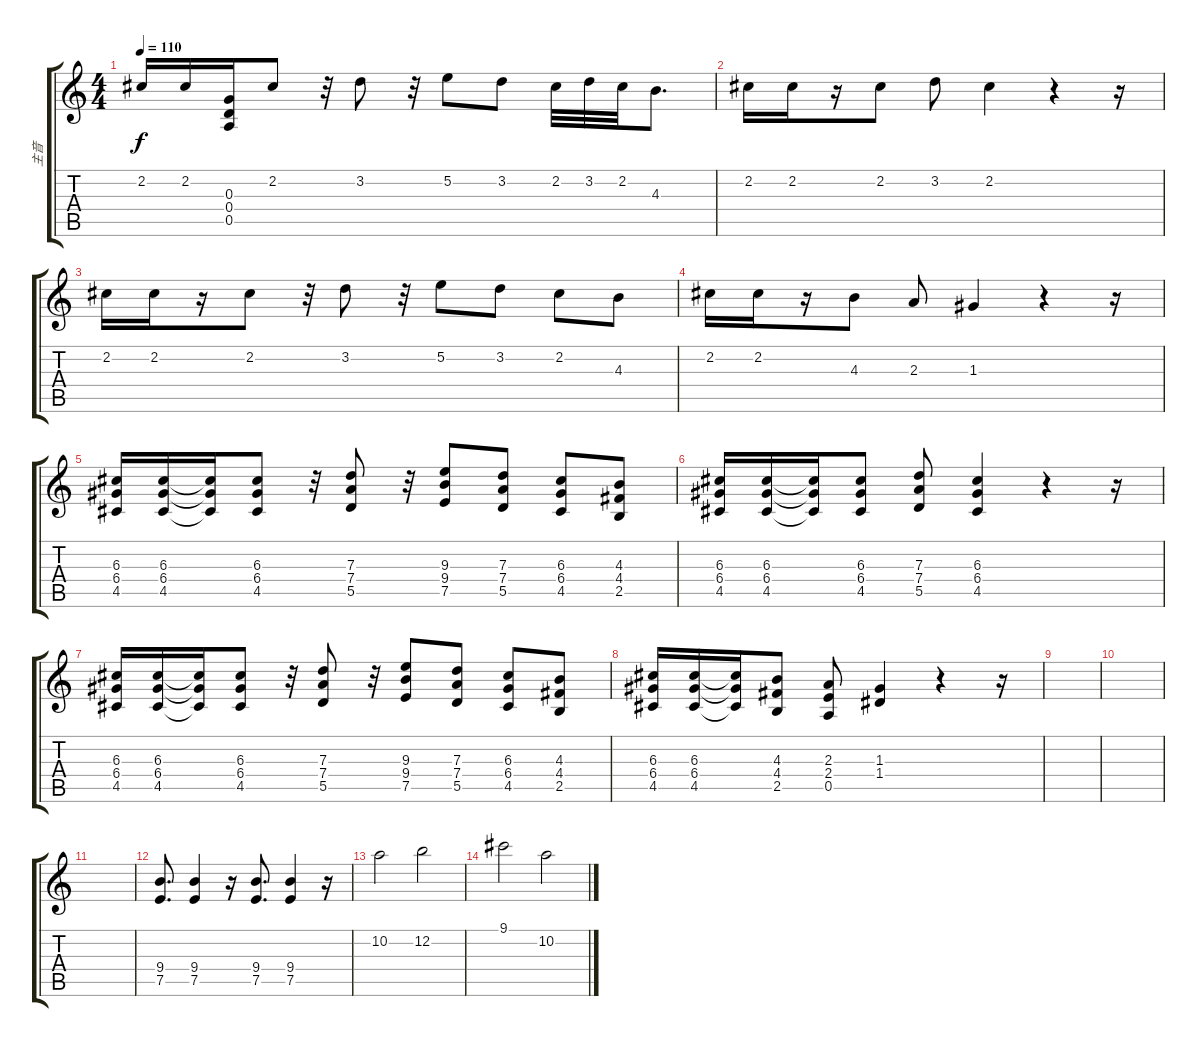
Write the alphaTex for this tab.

\track ("主音" "主音") {instrument distortionguitar}
\staff {score tabs}
\tuning (E4 B3 G3 D3 A2 E2) {hide}
\ts (4 4)
\tempo 110
\clef g2
\ks c
2.2.16{dy f instrument distortionguitar} 2.2.16 (0.3 0.4 0.5).16 2.2.8 r.32 3.2.8 r.32 5.2.8 3.2.8 2.2.32 3.2.32 2.2.32 4.3.8{d} |
2.2.16{txt ""} 2.2.16 r.16 2.2.8 3.2.8 2.2.4 r.4 r.16 |
2.2.16 2.2.16 r.16 2.2.8 r.32 3.2.8 r.32 5.2.8 3.2.8 2.2.8 4.3.8 |
2.2.16 2.2.16 r.16 4.3.8 2.3.8 1.3.4 r.4 r.16 |
(6.3 6.4 4.5).16 (6.3 6.4 4.5).16 (6.3{t} 6.4{t} 4.5{t}).16 (6.3 6.4 4.5).8 r.32 (7.3 7.4 5.5).8 r.32 (9.3 9.4 7.5).8 (7.3 7.4 5.5).8 (6.3 6.4 4.5).8 (4.3 4.4 2.5).8 |
(6.3 6.4 4.5).16 (6.3 6.4 4.5).16 (6.3{t} 6.4{t} 4.5{t}).16 (6.3 6.4 4.5).8 (7.3 7.4 5.5).8 (6.3 6.4 4.5).4 r.4 r.16 |
(6.3 6.4 4.5).16 (6.3 6.4 4.5).16 (6.3{t} 6.4{t} 4.5{t}).16 (6.3 6.4 4.5).8 r.32 (7.3 7.4 5.5).8 r.32 (9.3 9.4 7.5).8 (7.3 7.4 5.5).8 (6.3 6.4 4.5).8 (4.3 4.4 2.5).8 |
(6.3 6.4 4.5).16 (6.3 6.4 4.5).16 (6.3{t} 6.4{t} 4.5{t}).16 (4.3 4.4 2.5).8 (2.3 2.4 0.5).8 (1.3 1.4).4 r.4 r.16 |
|
|
|
(9.4 7.5).8{d} (9.4 7.5).4 r.16 (9.4 7.5).8{d} (9.4 7.5).4 r.16 |
10.2.2 12.2.2 |
9.1.2 10.2.2
